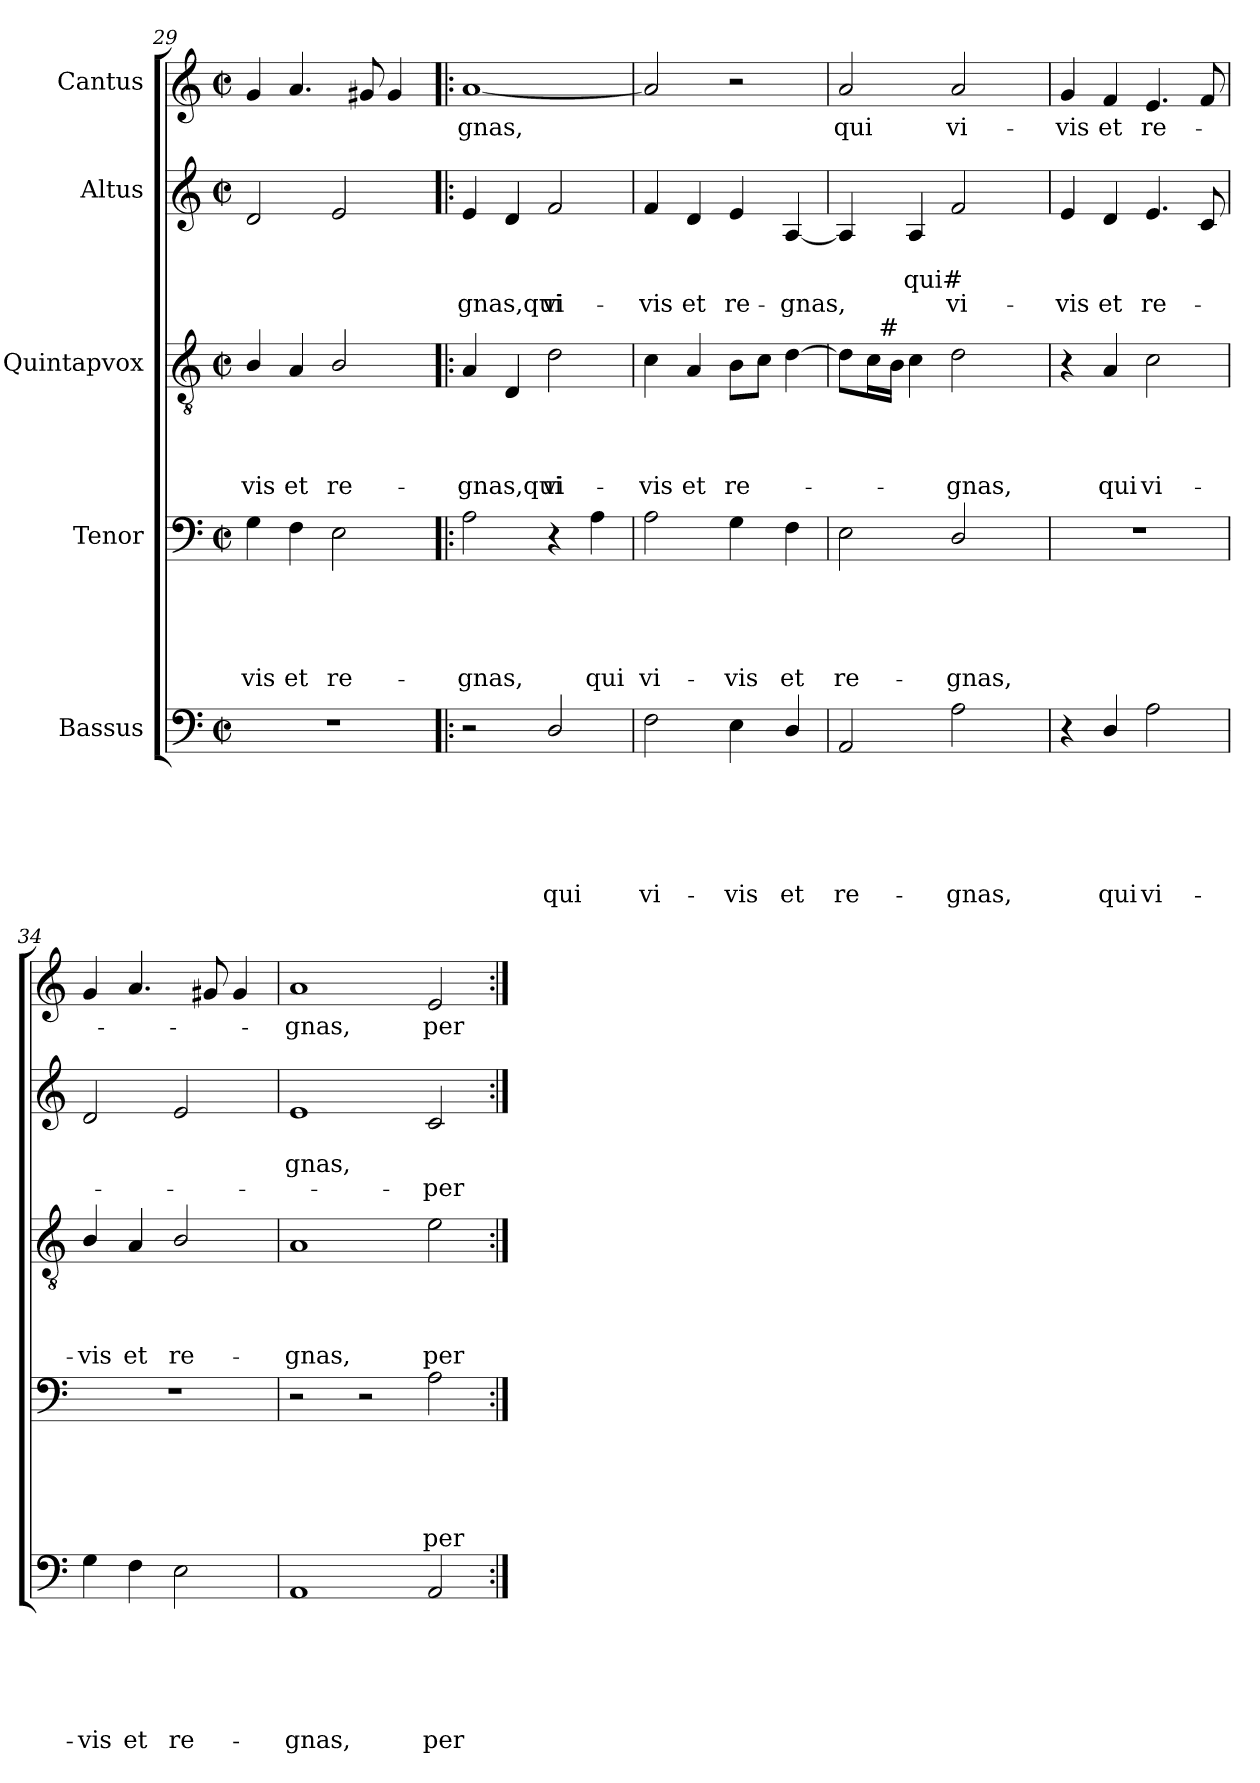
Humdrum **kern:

**kern	**text	**text	**text	**text	**text	**text	**kern	**text	**text	**text	**text	**text	**kern	**text	**text	**text	**text	**kern	**text	**text	**text	**kern	**text
*part5	*part5	*part5	*part5	*part5	*part5	*part5	*part4	*part4	*part4	*part4	*part4	*part4	*part3	*part3	*part3	*part3	*part3	*part2	*part2	*part2	*part2	*part1	*part1
*staff5	*staff5	*staff5	*staff5	*staff5	*staff5	*staff5	*staff4	*staff4	*staff4	*staff4	*staff4	*staff4	*staff3	*staff3	*staff3	*staff3	*staff3	*staff2	*staff2	*staff2	*staff2	*staff1	*staff1
*I"Bassus	*	*	*	*	*	*	*I"Tenor	*	*	*	*	*	*I"Quintapvox	*	*	*	*	*I"Altus	*	*	*	*I"Cantus	*
*clefF4	*	*	*	*	*	*	*clefF4	*	*	*	*	*	*clefGv2	*	*	*	*	*clefG2	*	*	*	*clefG2	*
*k[]	*	*	*	*	*	*	*k[]	*	*	*	*	*	*k[]	*	*	*	*	*k[]	*	*	*	*k[]	*
*C:	*	*	*	*	*	*	*C:	*	*	*	*	*	*C:	*	*	*	*	*C:	*	*	*	*C:	*
*M2/2	*	*	*	*	*	*	*M2/2	*	*	*	*	*	*M2/2	*	*	*	*	*M2/2	*	*	*	*M2/2	*
*met(c|)	*	*	*	*	*	*	*met(c|)	*	*	*	*	*	*met(c|)	*	*	*	*	*met(c|)	*	*	*	*met(c|)	*
=29	=29	=29	=29	=29	=29	=29	=29	=29	=29	=29	=29	=29	=29	=29	=29	=29	=29	=29	=29	=29	=29	=29	=29
!	!	!	!	!	!	!	!	!	!	!	!	!LO:LY:b	!	!	!	!	!LO:LY:b	!	!	!	!	!	!
1r	.	.	.	.	.	.	4G\	.	.	.	.	-vis	4B/	.	.	.	-vis	2d/	.	.	.	4g/	.
!	!	!	!	!	!	!	!	!	!	!	!	!LO:LY:b	!	!	!	!	!LO:LY:b	!	!	!	!	!	!
.	.	.	.	.	.	.	4F\	.	.	.	.	et	4A/	.	.	.	et	.	.	.	.	4.a/	.
!	!	!	!	!	!	!	!	!	!	!	!	!LO:LY:b	!	!	!	!	!LO:LY:b	!	!	!	!	!	!
.	.	.	.	.	.	.	2E\	.	.	.	.	re-	2B/	.	.	.	re-	2e/	.	.	.	.	.
.	.	.	.	.	.	.	.	.	.	.	.	.	.	.	.	.	.	.	.	.	.	8g#X/	.
.	.	.	.	.	.	.	.	.	.	.	.	.	.	.	.	.	.	.	.	.	.	4g#/	.
!!LO:PB:g=z
=30!|:	=30!|:	=30!|:	=30!|:	=30!|:	=30!|:	=30!|:	=30!|:	=30!|:	=30!|:	=30!|:	=30!|:	=30!|:	=30!|:	=30!|:	=30!|:	=30!|:	=30!|:	=30!|:	=30!|:	=30!|:	=30!|:	=30!|:	=30!|:
!	!	!	!	!	!	!	!	!	!	!	!	!LO:LY:b	!	!	!	!	!LO:LY:b	!	!	!	!LO:LY:b	!	!LO:LY:b
2r	.	.	.	.	.	.	2A\	.	.	.	.	-gnas,	4A/	.	.	.	-gnas,qui	4e/	.	.	gnas,qui	[<1a	-gnas,
.	.	.	.	.	.	.	.	.	.	.	.	.	4D/	.	.	.	.	4d/	.	.	.	.	.
!	!	!	!	!	!	!LO:LY:b	!	!	!	!	!	!	!	!	!	!	!LO:LY:b	!	!	!	!LO:LY:b	!	!
2D/	.	.	.	.	.	qui	4r	.	.	.	.	.	2d\	.	.	.	vi-	2f/	.	.	vi-	.	.
!	!	!	!	!	!	!	!	!	!	!	!	!LO:LY:b	!	!	!	!	!	!	!	!	!	!	!
.	.	.	.	.	.	.	4A\	.	.	.	.	qui	.	.	.	.	.	.	.	.	.	.	.
=31	=31	=31	=31	=31	=31	=31	=31	=31	=31	=31	=31	=31	=31	=31	=31	=31	=31	=31	=31	=31	=31	=31	=31
!	!	!	!	!	!	!LO:LY:b	!	!	!	!	!	!LO:LY:b	!	!	!	!	!LO:LY:b	!	!	!	!LO:LY:b	!	!
2F\	.	.	.	.	.	vi-	2A\	.	.	.	.	vi-	4c\	.	.	.	-vis	4f/	.	.	-vis	2a/]	.
!	!	!	!	!	!	!	!	!	!	!	!	!	!	!	!	!	!LO:LY:b	!	!	!	!LO:LY:b	!	!
.	.	.	.	.	.	.	.	.	.	.	.	.	4A/	.	.	.	et	4d/	.	.	et	.	.
!	!	!	!	!	!	!LO:LY:b	!	!	!	!	!	!LO:LY:b	!	!	!	!	!LO:LY:b	!	!	!	!LO:LY:b	!	!
4E\	.	.	.	.	.	-vis	4G\	.	.	.	.	-vis	8B\L	.	.	.	re-	4e/	.	.	re-	2r	.
.	.	.	.	.	.	.	.	.	.	.	.	.	8c\J	.	.	.	.	.	.	.	.	.	.
!	!	!	!	!	!	!LO:LY:b	!	!	!	!	!	!LO:LY:b	!	!	!	!	!	!	!	!	!LO:LY:b	!	!
4D/	.	.	.	.	.	et	4F\	.	.	.	.	et	[>4d\	.	.	.	.	[<4A/	.	.	-gnas,	.	.
=32	=32	=32	=32	=32	=32	=32	=32	=32	=32	=32	=32	=32	=32	=32	=32	=32	=32	=32	=32	=32	=32	=32	=32
!	!	!	!	!	!	!LO:LY:b	!	!	!	!	!	!LO:LY:b	!	!	!	!	!	!	!	!	!	!	!LO:LY:b
*	*	*	*	*	*	*	*	*	*	*	*	*	*^	*	*	*	*	*	*	*	*	*	*
2AA/	.	.	.	.	.	re-	2E\	.	.	.	.	re-	8d\L]	8ryy	.	.	.	.	4A/]	.	.	.	2a/	qui
.	.	.	.	.	.	.	.	.	.	.	.	.	16c\L	32ryy	.	.	.	.	.	.	.	.	.	.
!	!	!	!	!	!	!	!	!	!	!	!	!	!	!LO:TX:a:t=#	!	!	!	!	!	!	!	!	!	!
.	.	.	.	.	.	.	.	.	.	.	.	.	.	2ryy	.	.	.	.	.	.	.	.	.	.
.	.	.	.	.	.	.	.	.	.	.	.	.	16B\JJ	.	.	.	.	.	.	.	.	.	.	.
!	!	!	!	!	!	!	!	!	!	!	!	!	!	!	!	!	!	!	!	!	!LO:LY:b:rj	!	!	!
.	.	.	.	.	.	.	.	.	.	.	.	.	4c\	.	.	.	.	.	4A/	.	-qui#	.	.	.
!	!	!	!	!	!	!LO:LY:b	!	!	!	!	!	!LO:LY:b	!	!	!	!	!	!LO:LY:b	!	!	!	!LO:LY:b	!	!LO:LY:b
2A\	.	.	.	.	.	-gnas,	2D/	.	.	.	.	-gnas,	2d\	.	.	.	.	-gnas,	2f/	.	.	vi-	2a/	vi-
.	.	.	.	.	.	.	.	.	.	.	.	.	.	4ryy	.	.	.	.	.	.	.	.	.	.
.	.	.	.	.	.	.	.	.	.	.	.	.	.	16.ryy	.	.	.	.	.	.	.	.	.	.
=33	=33	=33	=33	=33	=33	=33	=33	=33	=33	=33	=33	=33	=33	=33	=33	=33	=33	=33	=33	=33	=33	=33	=33	=33
!	!	!	!	!	!	!	!	!	!	!	!	!	!	!	!	!	!	!	!	!	!	!LO:LY:b	!	!LO:LY:b
*	*	*	*	*	*	*	*	*	*	*	*	*	*v	*v	*	*	*	*	*	*	*	*	*	*
4r	.	.	.	.	.	.	1r	.	.	.	.	.	4r	.	.	.	.	4e/	.	.	-vis	4g/	-vis
!	!	!	!	!	!	!LO:LY:b	!	!	!	!	!	!	!	!	!	!	!LO:LY:b	!	!	!	!LO:LY:b	!	!LO:LY:b
4D/	.	.	.	.	.	qui	.	.	.	.	.	.	4A/	.	.	.	qui	4d/	.	.	et	4f/	et
!	!	!	!	!	!	!LO:LY:b	!	!	!	!	!	!	!	!	!	!	!LO:LY:b	!	!	!	!LO:LY:b	!	!LO:LY:b
2A\	.	.	.	.	.	vi-	.	.	.	.	.	.	2c\	.	.	.	vi-	4.e/	.	.	re-	4.e/	re-
.	.	.	.	.	.	.	.	.	.	.	.	.	.	.	.	.	.	8c/	.	.	.	8f/	.
=34	=34	=34	=34	=34	=34	=34	=34	=34	=34	=34	=34	=34	=34	=34	=34	=34	=34	=34	=34	=34	=34	=34	=34
!	!	!	!	!	!	!LO:LY:b	!	!	!	!	!	!	!	!	!	!	!LO:LY:b	!	!	!	!	!	!
4G\	.	.	.	.	.	-vis	1r	.	.	.	.	.	4B/	.	.	.	-vis	2d/	.	.	.	4g/	.
!	!	!	!	!	!	!LO:LY:b	!	!	!	!	!	!	!	!	!	!	!LO:LY:b	!	!	!	!	!	!
4F\	.	.	.	.	.	et	.	.	.	.	.	.	4A/	.	.	.	et	.	.	.	.	4.a/	.
!	!	!	!	!	!	!LO:LY:b	!	!	!	!	!	!	!	!	!	!	!LO:LY:b	!	!	!	!	!	!
2E\	.	.	.	.	.	re-	.	.	.	.	.	.	2B/	.	.	.	re-	2e/	.	.	.	.	.
.	.	.	.	.	.	.	.	.	.	.	.	.	.	.	.	.	.	.	.	.	.	8g#X/	.
.	.	.	.	.	.	.	.	.	.	.	.	.	.	.	.	.	.	.	.	.	.	4g#/	.
=35	=35	=35	=35	=35	=35	=35	=35	=35	=35	=35	=35	=35	=35	=35	=35	=35	=35	=35	=35	=35	=35	=35	=35
!	!	!	!	!	!	!LO:LY:b	!	!	!	!	!	!	!	!	!	!	!LO:LY:b	!	!	!LO:LY:b	!	!	!LO:LY:b
1AA	.	.	.	.	.	-gnas,	2r	.	.	.	.	.	1A	.	.	.	-gnas,	1e	.	gnas,	.	1a	-gnas,
.	.	.	.	.	.	.	2r	.	.	.	.	.	.	.	.	.	.	.	.	.	.	.	.
!	!	!	!	!	!	!LO:LY:b	!	!	!	!	!	!LO:LY:b	!	!	!	!	!LO:LY:b	!	!	!	!LO:LY:b	!	!LO:LY:b
2AA/	.	.	.	.	.	per	2A\	.	.	.	.	per	2e\	.	.	.	per	2c/	.	.	-per	2e/	per
=:|!	=:|!	=:|!	=:|!	=:|!	=:|!	=:|!	=:|!	=:|!	=:|!	=:|!	=:|!	=:|!	=:|!	=:|!	=:|!	=:|!	=:|!	=:|!	=:|!	=:|!	=:|!	=:|!	=:|!
*-	*-	*-	*-	*-	*-	*-	*-	*-	*-	*-	*-	*-	*-	*-	*-	*-	*-	*-	*-	*-	*-	*-	*-
